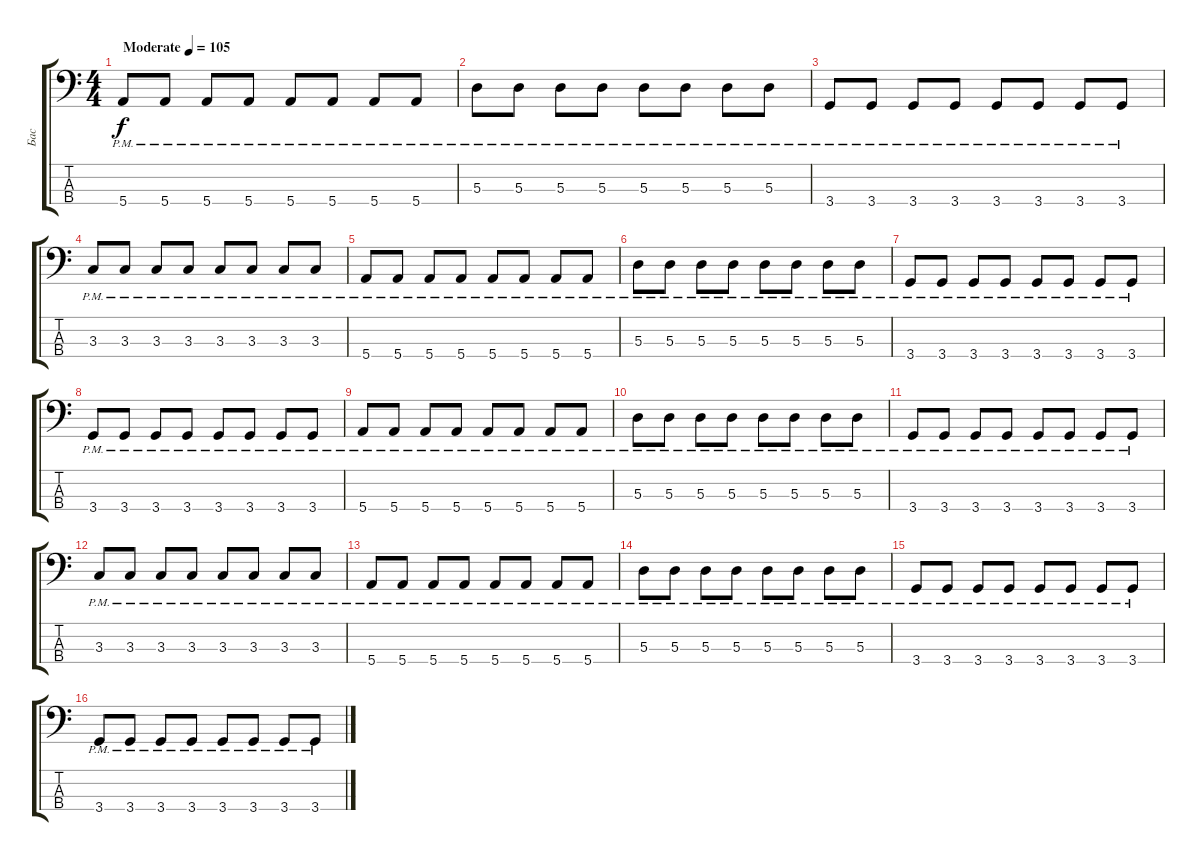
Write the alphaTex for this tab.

\track ("Бас" "Бас") {instrument electricbassfinger}
\staff {score tabs}
\tuning (G2 D2 A1 E1) {hide}
\ts (4 4)
\tempo (105 "Moderate")
\clef f4
\ks c
5.4{pm}.8{dy f instrument electricbassfinger} 5.4{pm}.8 5.4{pm}.8 5.4{pm}.8 5.4{pm}.8 5.4{pm}.8 5.4{pm}.8 5.4{pm}.8 |
5.3{pm}.8 5.3{pm}.8 5.3{pm}.8 5.3{pm}.8 5.3{pm}.8 5.3{pm}.8 5.3{pm}.8 5.3{pm}.8 |
3.4{pm}.8 3.4{pm}.8 3.4{pm}.8 3.4{pm}.8 3.4{pm}.8 3.4{pm}.8 3.4{pm}.8 3.4{pm}.8 |
3.3{pm}.8 3.3{pm}.8 3.3{pm}.8 3.3{pm}.8 3.3{pm}.8 3.3{pm}.8 3.3{pm}.8 3.3{pm}.8 |
5.4{pm}.8 5.4{pm}.8 5.4{pm}.8 5.4{pm}.8 5.4{pm}.8 5.4{pm}.8 5.4{pm}.8 5.4{pm}.8 |
5.3{pm}.8 5.3{pm}.8 5.3{pm}.8 5.3{pm}.8 5.3{pm}.8 5.3{pm}.8 5.3{pm}.8 5.3{pm}.8 |
3.4{pm}.8 3.4{pm}.8 3.4{pm}.8 3.4{pm}.8 3.4{pm}.8 3.4{pm}.8 3.4{pm}.8 3.4{pm}.8 |
3.4{pm}.8 3.4{pm}.8 3.4{pm}.8 3.4{pm}.8 3.4{pm}.8 3.4{pm}.8 3.4{pm}.8 3.4{pm}.8 |
5.4{pm}.8 5.4{pm}.8 5.4{pm}.8 5.4{pm}.8 5.4{pm}.8 5.4{pm}.8 5.4{pm}.8 5.4{pm}.8 |
5.3{pm}.8 5.3{pm}.8 5.3{pm}.8 5.3{pm}.8 5.3{pm}.8 5.3{pm}.8 5.3{pm}.8 5.3{pm}.8 |
3.4{pm}.8 3.4{pm}.8 3.4{pm}.8 3.4{pm}.8 3.4{pm}.8 3.4{pm}.8 3.4{pm}.8 3.4{pm}.8 |
3.3{pm}.8 3.3{pm}.8 3.3{pm}.8 3.3{pm}.8 3.3{pm}.8 3.3{pm}.8 3.3{pm}.8 3.3{pm}.8 |
5.4{pm}.8 5.4{pm}.8 5.4{pm}.8 5.4{pm}.8 5.4{pm}.8 5.4{pm}.8 5.4{pm}.8 5.4{pm}.8 |
5.3{pm}.8 5.3{pm}.8 5.3{pm}.8 5.3{pm}.8 5.3{pm}.8 5.3{pm}.8 5.3{pm}.8 5.3{pm}.8 |
3.4{pm}.8 3.4{pm}.8 3.4{pm}.8 3.4{pm}.8 3.4{pm}.8 3.4{pm}.8 3.4{pm}.8 3.4{pm}.8 |
3.4{pm}.8 3.4{pm}.8 3.4{pm}.8 3.4{pm}.8 3.4{pm}.8 3.4{pm}.8 3.4{pm}.8 3.4{pm}.8
